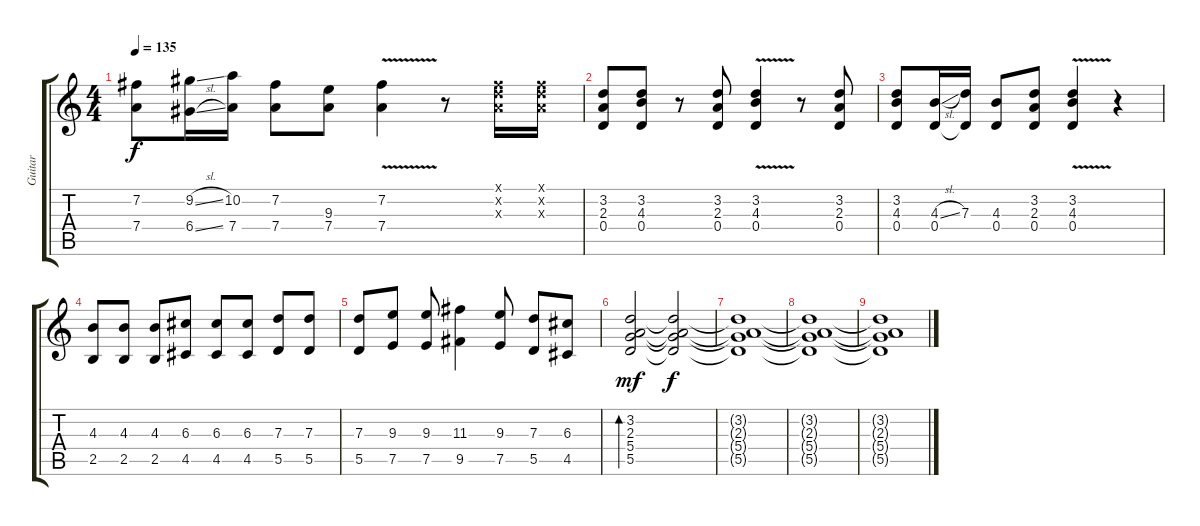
\track ("Guitar" "Guitar") {instrument distortionguitar}
\staff {score tabs}
\tuning (E4 B3 G3 D3 A2 D2) {hide}
\ts (4 4)
\tempo 135
\clef g2
\ks c
(7.2 7.4).8{dy f} (9.2{sl} 6.4{sl}).16 (10.2 7.4).16 (7.2 7.4).8 (9.3 7.4).8 (7.2{v} 7.4{v}).4 r.8 (2.1{x} 3.2{x} 2.3{x}).16 (2.1{x} 3.2{x} 2.3{x}).16 |
(3.2 2.3 0.4).8 (3.2 4.3 0.4).8 r.8 (3.2 2.3 0.4).8 (3.2{v} 4.3{v} 0.4).4 r.8 (3.2 2.3 0.4).8 |
(3.2 4.3 0.4).8 (4.3{sl} 0.4).16 (7.3 0.4{t}).16 (4.3 0.4).8 (3.2 2.3 0.4).8 (3.2{v} 4.3{v} 0.4).4 r.4 |
(4.3 2.5).8 (4.3 2.5).8 (4.3 2.5).8 (6.3 4.5).8 (6.3 4.5).8 (6.3 4.5).8 (7.3 5.5).8 (7.3 5.5).8 |
(7.3 5.5).8 (9.3 7.5).8 (9.3 7.5).8 (11.3 9.5).4 (9.3 7.5).8 (7.3 5.5).8 (6.3 4.5).8 |
(3.2 2.3 5.4 5.5).2{bd 240 dy mf instrument distortionguitar} (3.2{t} 2.3{t} 5.4{t} 5.5{t}).2{dy f volume 0} |
(3.2{t} 2.3{t} 5.4{t} 5.5{t}).1 |
(3.2{t} 2.3{t} 5.4{t} 5.5{t}).1 |
(3.2{t} 2.3{t} 5.4{t} 5.5{t}).1
